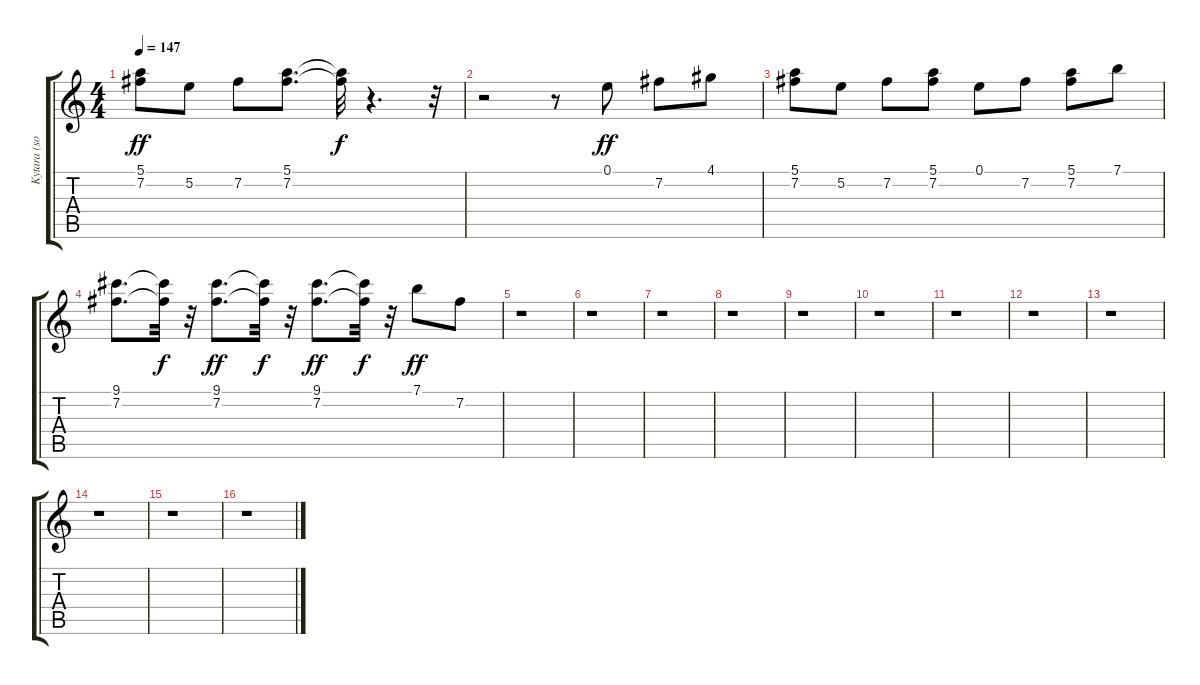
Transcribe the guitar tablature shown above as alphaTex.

\track ("Kytara (solo)" "Kytara (so") {instrument distortionguitar}
\staff {score tabs}
\tuning (E4 B3 G3 D3 A2 E2) {hide}
\ts (4 4)
\tempo 147
\clef g2
\ks c
(5.1 7.2).8{dy ff} 5.2.8 7.2.8 (5.1 7.2).8{d} (5.1{t} 7.2{t}).32{dy f} r.4{d} r.32 |
r.2 r.8 0.1.8{dy ff} 7.2.8 4.1.8 |
(5.1 7.2).8 5.2.8 7.2.8 (5.1 7.2).8 0.1.8 7.2.8 (5.1 7.2).8 7.1.8 |
(9.1 7.2).8{d} (9.1{t} 7.2{t}).32{dy f} r.32 (9.1 7.2).8{d dy ff} (9.1{t} 7.2{t}).32{dy f} r.32 (9.1 7.2).8{d dy ff} (9.1{t} 7.2{t}).32{dy f} r.32 7.1.8{dy ff} 7.2.8 |
r.1 |
r.1 |
r.1 |
r.1 |
r.1 |
r.1 |
r.1 |
r.1 |
r.1 |
r.1 |
r.1 |
r.1
